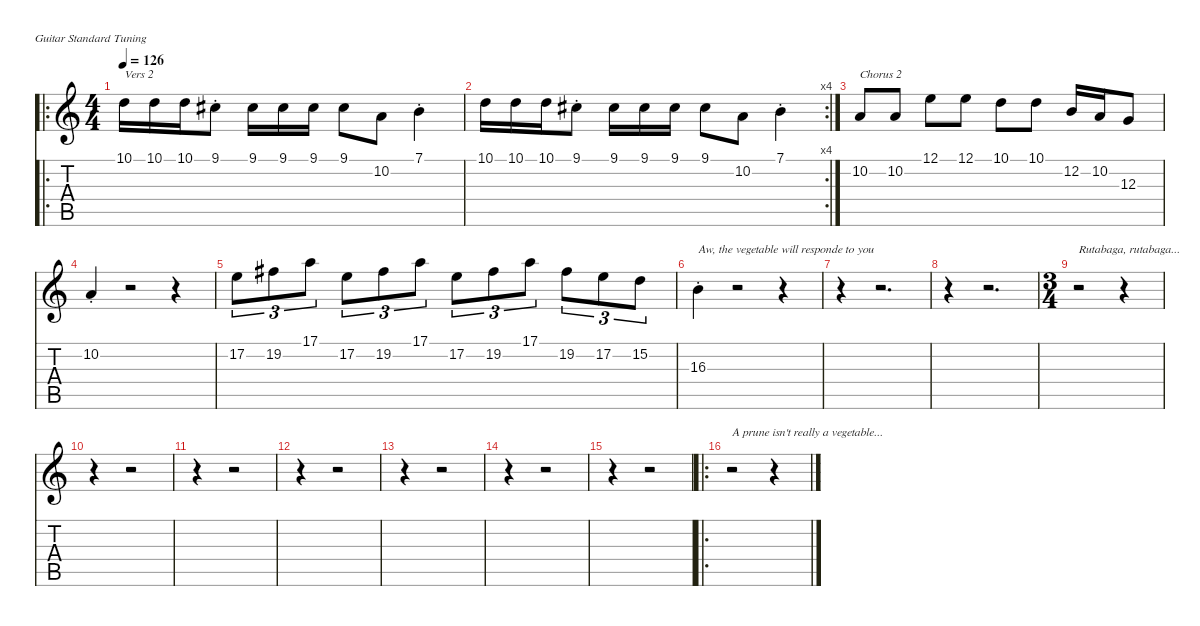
\defaultSystemsLayout 4
\hideDynamics
\bracketExtendMode nobrackets
\singleTrackTrackNamePolicy hidden
\multiTrackTrackNamePolicy hidden
\firstSystemTrackNameMode fullname
\firstSystemTrackNameOrientation horizontal
\otherSystemsTrackNameOrientation horizontal
\track ("Flute" "fl.") {instrument flute}
\staff {score tabs}
\tuning (E4 B3 G3 D3 A2 E2)
\ro
\ts (4 4)
\tempo 126
\clef g2
\ks c
10.1.16{txt "Vers 2" dy mf beam Down} 10.1.16{beam Down} 10.1.16{beam Down} 9.1{st acc #}.8{beam Down} 9.1{acc #}.16{beam Down} 9.1{acc #}.16{beam Down} 9.1{acc #}.16{beam Down} 9.1{acc #}.8{beam Down} 10.2.8{beam Down} 7.1{st}.4{beam Down} |
\rc 4
10.1.16{beam Down} 10.1.16{beam Down} 10.1.16{beam Down} 9.1{st acc #}.8{beam Down} 9.1{acc #}.16{beam Down} 9.1{acc #}.16{beam Down} 9.1{acc #}.16{beam Down} 9.1{acc #}.8{beam Down} 10.2.8{beam Down} 7.1{st}.4{beam Down} |
10.2.8{txt "Chorus 2" beam Up} 10.2.8{beam Up} 12.1.8{beam Down} 12.1.8{beam Down} 10.1.8{beam Down} 10.1.8{beam Down} 12.2.16{beam Up} 10.2.16{beam Up} 12.3.8{beam Up} |
10.2{st}.4{beam Up} r.2{beam Up} r.4{beam Up} |
17.2.8{tu (3 2) beam Down} 19.2{acc #}.8{tu (3 2) beam Down} 17.1.8{tu (3 2) beam Down} 17.2.8{tu (3 2) beam Down} 19.2{acc #}.8{tu (3 2) beam Down} 17.1.8{tu (3 2) beam Down} 17.2.8{tu (3 2) beam Down} 19.2{acc #}.8{tu (3 2) beam Down} 17.1.8{tu (3 2) beam Down} 19.2{acc #}.8{tu (3 2) beam Down} 17.2.8{tu (3 2) beam Down} 15.2.8{tu (3 2) beam Down} |
16.3{st}.4{txt "Aw, the vegetable will responde to you" beam Down} r.2{beam Down} r.4{beam Down} |
r.4{beam Down} r.2{d beam Down} |
r.4{beam Down} r.2{d beam Down} |
\ts (3 4)
\beaming (8 2 2 2)
r.2{txt "Rutabaga, rutabaga..." beam Down} r.4{beam Down} |
r.4{beam Down} r.2{beam Down} |
r.4{beam Down} r.2{beam Down} |
r.4{beam Down} r.2{beam Down} |
r.4{beam Down} r.2{beam Down} |
r.4{beam Down} r.2{beam Down} |
r.4{beam Down} r.2{beam Down} |
\ro
r.2{txt "A prune isn't really a vegetable..." beam Down} r.4{beam Down}
